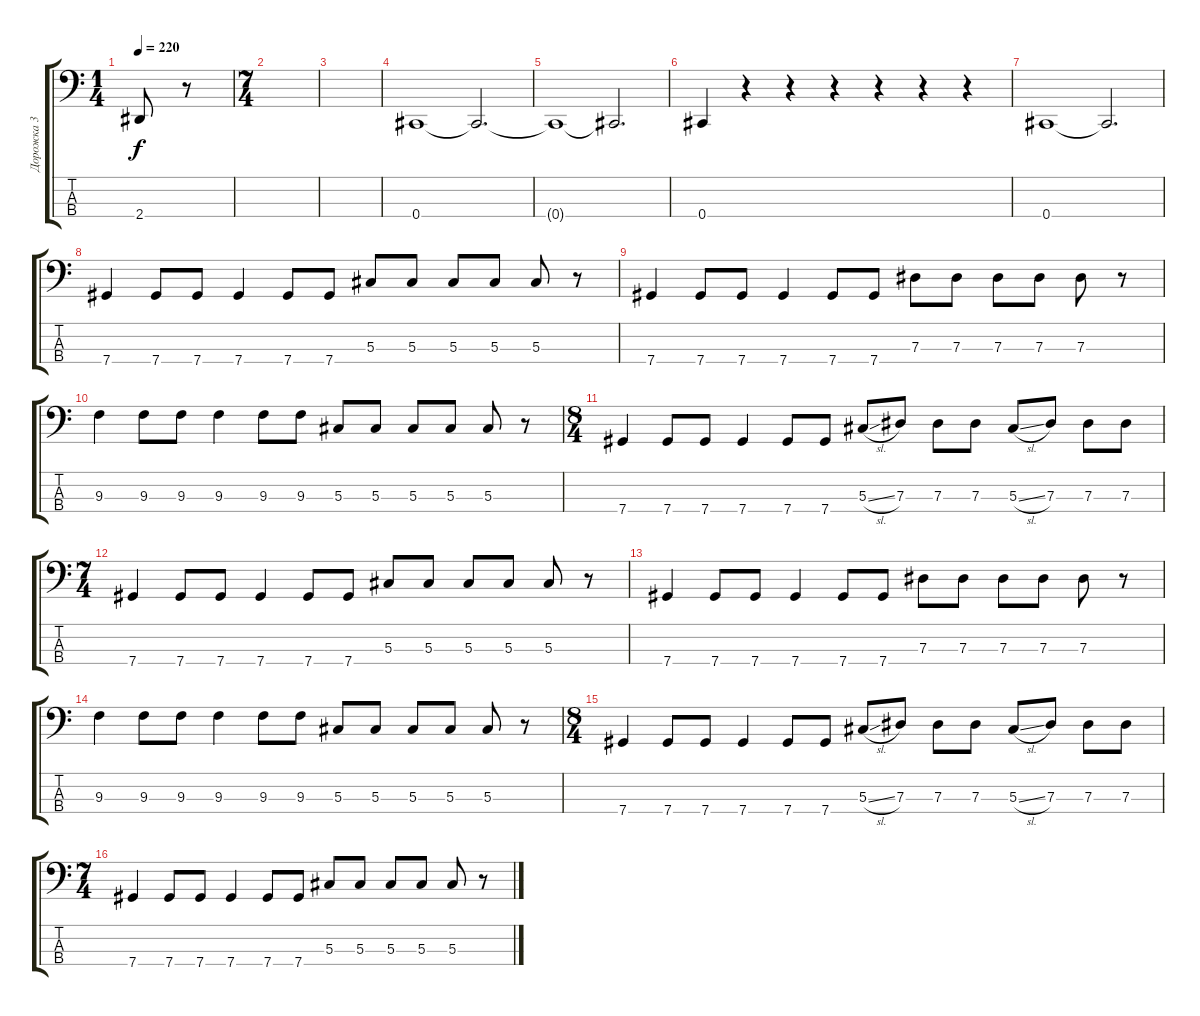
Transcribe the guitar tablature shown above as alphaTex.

\track ("Дорожка 3" "Дорожка 3") {instrument electricbasspick}
\staff {score tabs}
\tuning (Gb2 Db2 Ab1 Db1) {hide}
\ts (1 4)
\tempo 220
\clef f4
\ks c
2.4.8{dy f} r.8 |
\ts (7 4)
|
|
0.4.1 0.4{t}.2{d} |
0.4{t}.1 0.4{t}.2{d} |
0.4.4 r.4 r.4 r.4 r.4 r.4 r.4 |
0.4.1 0.4{t}.2{d} |
7.4.4 7.4.8 7.4.8 7.4.4 7.4.8 7.4.8 5.3.8 5.3.8 5.3.8 5.3.8 5.3.8 r.8 |
7.4.4 7.4.8 7.4.8 7.4.4 7.4.8 7.4.8 7.3.8 7.3.8 7.3.8 7.3.8 7.3.8 r.8 |
9.3.4 9.3.8 9.3.8 9.3.4 9.3.8 9.3.8 5.3.8 5.3.8 5.3.8 5.3.8 5.3.8 r.8 |
\ts (8 4)
7.4.4 7.4.8 7.4.8 7.4.4 7.4.8 7.4.8 5.3{sl}.8 7.3.8 7.3.8 7.3.8 5.3{sl}.8 7.3.8 7.3.8 7.3.8 |
\ts (7 4)
7.4.4 7.4.8 7.4.8 7.4.4 7.4.8 7.4.8 5.3.8 5.3.8 5.3.8 5.3.8 5.3.8 r.8 |
7.4.4 7.4.8 7.4.8 7.4.4 7.4.8 7.4.8 7.3.8 7.3.8 7.3.8 7.3.8 7.3.8 r.8 |
9.3.4 9.3.8 9.3.8 9.3.4 9.3.8 9.3.8 5.3.8 5.3.8 5.3.8 5.3.8 5.3.8 r.8 |
\ts (8 4)
7.4.4 7.4.8 7.4.8 7.4.4 7.4.8 7.4.8 5.3{sl}.8 7.3.8 7.3.8 7.3.8 5.3{sl}.8 7.3.8 7.3.8 7.3.8 |
\ts (7 4)
7.4.4 7.4.8 7.4.8 7.4.4 7.4.8 7.4.8 5.3.8 5.3.8 5.3.8 5.3.8 5.3.8 r.8
